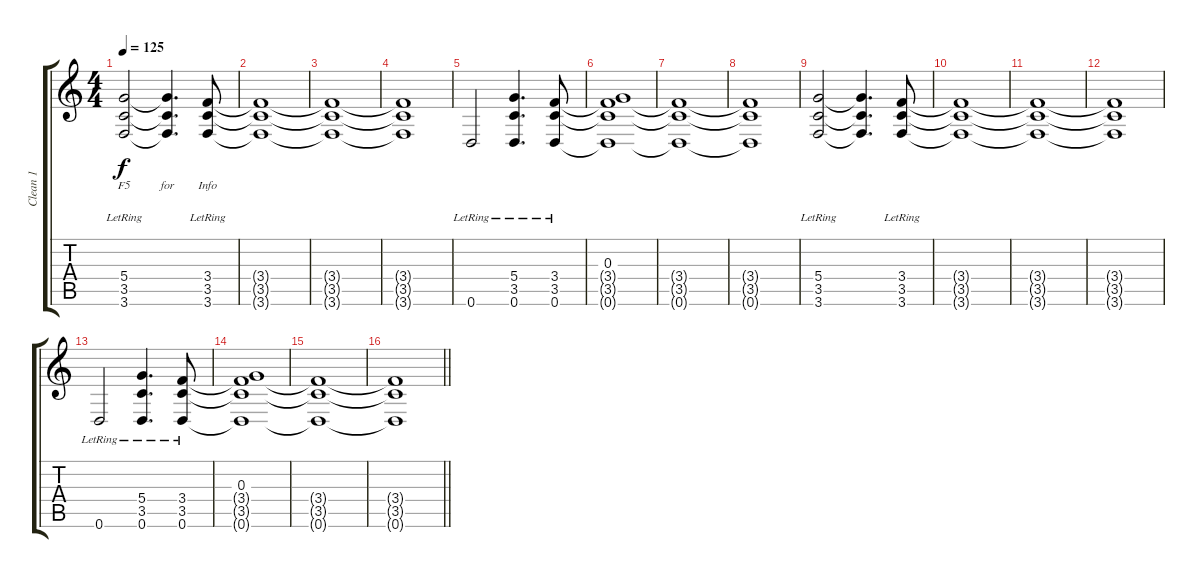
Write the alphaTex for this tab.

\track ("Clean 1" "Clean 1") {instrument acousticguitarsteel}
\staff {score tabs}
\tuning (E4 B3 G3 D3 A2 D2) {hide}
\ts (4 4)
\tempo 125
\clef g2
\ks c
(5.4{lr} 3.5{lr} 3.6{lr}).2{lyrics (0 "F5") lyrics (1 "") lyrics (2 "") lyrics (3 "") lyrics (4 "") dy f instrument acousticguitarsteel} (5.4{t} 3.5{t} 3.6{t}).4{d lyrics (0 "for") lyrics (1 "") lyrics (2 "") lyrics (3 "") lyrics (4 "")} (3.4{lr} 3.5{lr} 3.6{lr}).8{lyrics (0 "Info") lyrics (1 "") lyrics (2 "") lyrics (3 "") lyrics (4 "")} |
(3.4{t} 3.5{t} 3.6{t}).1 |
(3.4{t} 3.5{t} 3.6{t}).1 |
(3.4{t} 3.5{t} 3.6{t}).1 |
0.6{lr}.2 (5.4{lr} 3.5{lr} 0.6{lr}).4{d} (3.4{lr} 3.5{lr} 0.6{lr}).8 |
(0.3 3.4{t} 3.5{t} 0.6{t}).1 |
(3.4{t} 3.5{t} 0.6{t}).1 |
(3.4{t} 3.5{t} 0.6{t}).1 |
(5.4{lr} 3.5{lr} 3.6{lr}).2 (5.4{t} 3.5{t} 3.6{t}).4{d} (3.4{lr} 3.5{lr} 3.6{lr}).8 |
(3.4{t} 3.5{t} 3.6{t}).1 |
(3.4{t} 3.5{t} 3.6{t}).1 |
(3.4{t} 3.5{t} 3.6{t}).1 |
0.6{lr}.2 (5.4{lr} 3.5{lr} 0.6{lr}).4{d} (3.4{lr} 3.5{lr} 0.6{lr}).8 |
(0.3 3.4{t} 3.5{t} 0.6{t}).1 |
(3.4{t} 3.5{t} 0.6{t}).1 |
\barLineRight lightlight
(3.4{t} 3.5{t} 0.6{t}).1
